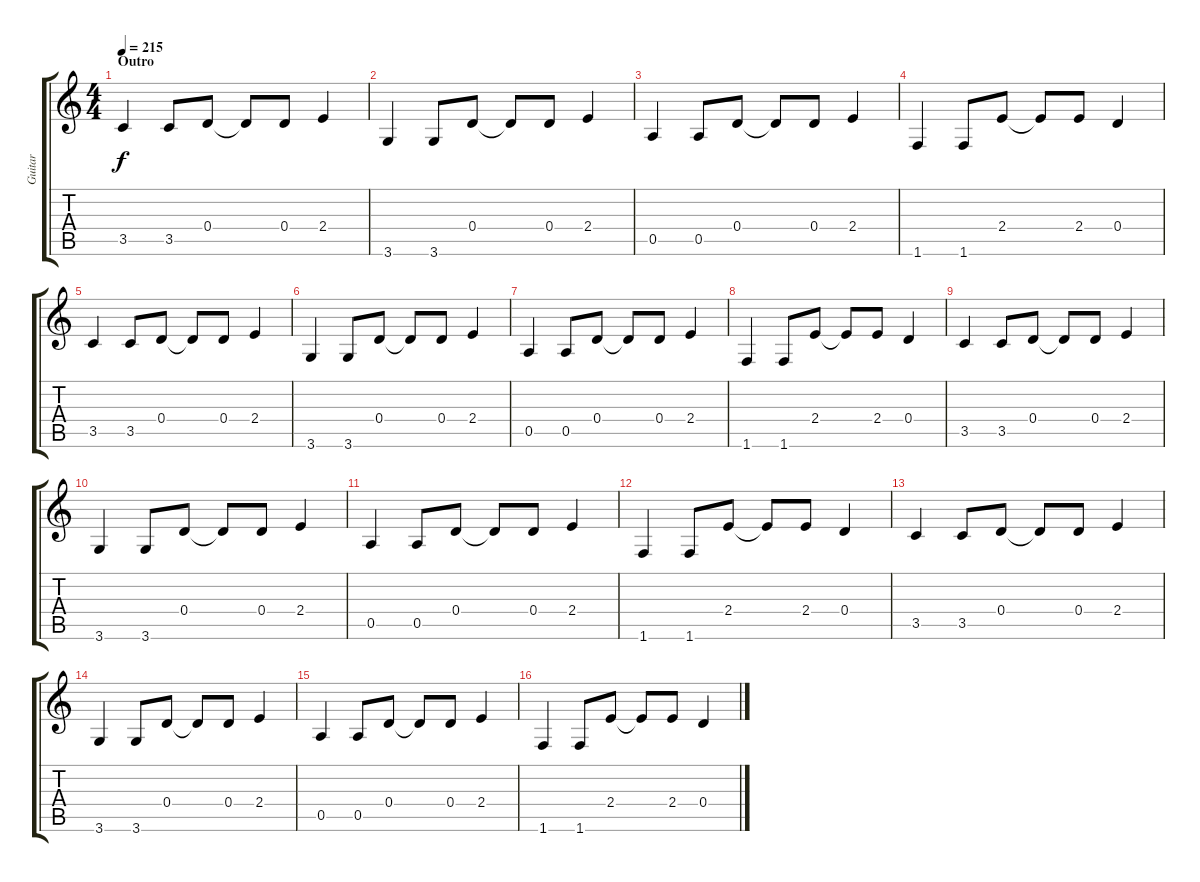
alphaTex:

\track ("Guitar" "Guitar") {instrument distortionguitar}
\staff {score tabs}
\tuning (E4 B3 G3 D3 A2 E2) {hide}
\ts (4 4)
\section ("" "Outro")
\tempo 215
\clef g2
\ks c
3.5.4{dy f instrument overdrivenguitar} 3.5.8 0.4.8 0.4{t}.8 0.4.8 2.4.4 |
3.6.4 3.6.8 0.4.8 0.4{t}.8 0.4.8 2.4.4 |
0.5.4 0.5.8 0.4.8 0.4{t}.8 0.4.8 2.4.4 |
1.6.4 1.6.8 2.4.8 2.4{t}.8 2.4.8 0.4.4 |
3.5.4 3.5.8 0.4.8 0.4{t}.8 0.4.8 2.4.4 |
3.6.4 3.6.8 0.4.8 0.4{t}.8 0.4.8 2.4.4 |
0.5.4 0.5.8 0.4.8 0.4{t}.8 0.4.8 2.4.4 |
1.6.4 1.6.8 2.4.8 2.4{t}.8 2.4.8 0.4.4 |
3.5.4 3.5.8 0.4.8 0.4{t}.8 0.4.8 2.4.4 |
3.6.4 3.6.8 0.4.8 0.4{t}.8 0.4.8 2.4.4 |
0.5.4 0.5.8 0.4.8 0.4{t}.8 0.4.8 2.4.4 |
1.6.4 1.6.8 2.4.8 2.4{t}.8 2.4.8 0.4.4 |
3.5.4 3.5.8 0.4.8 0.4{t}.8 0.4.8 2.4.4 |
3.6.4 3.6.8 0.4.8 0.4{t}.8 0.4.8 2.4.4 |
0.5.4 0.5.8 0.4.8 0.4{t}.8 0.4.8 2.4.4 |
1.6.4 1.6.8 2.4.8 2.4{t}.8 2.4.8 0.4.4
